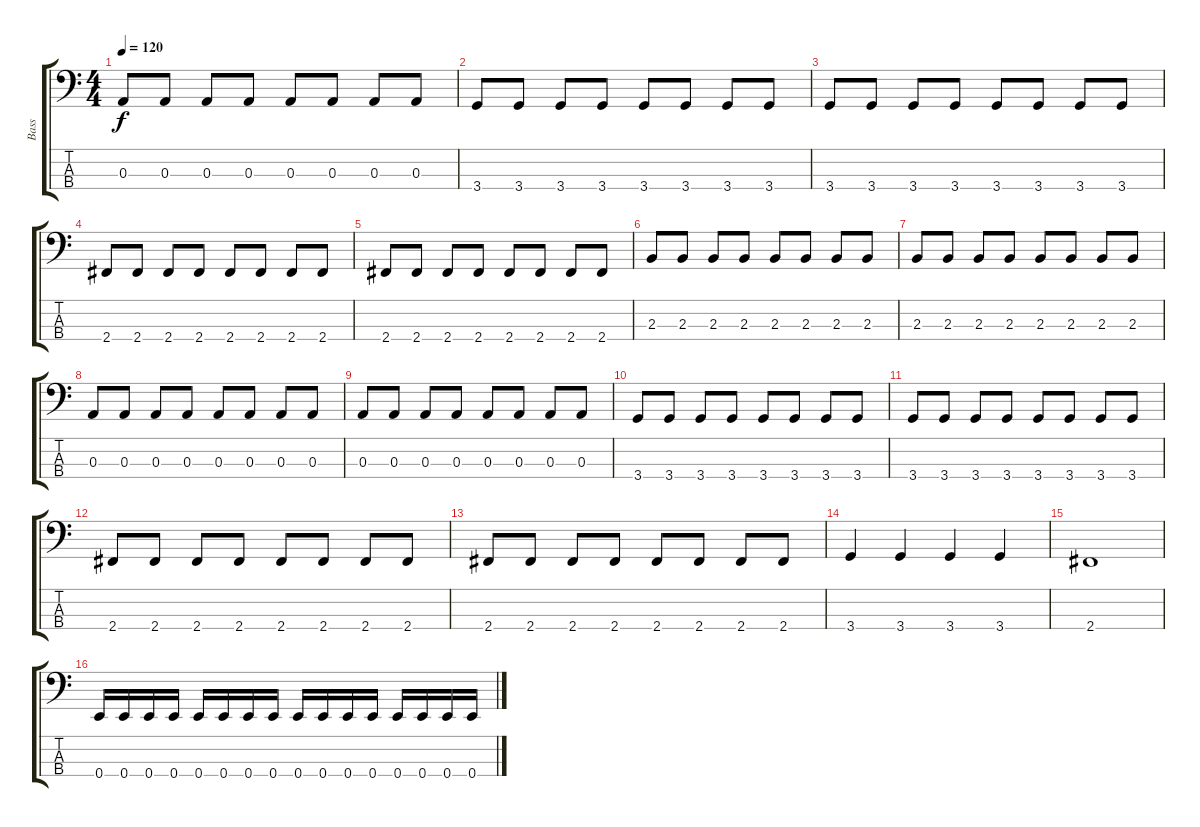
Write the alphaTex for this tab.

\track ("Bass" "Bass") {instrument acousticbass}
\staff {score tabs}
\tuning (G2 D2 A1 E1) {hide}
\ts (4 4)
\tempo 120
\clef f4
\ks c
0.3.8{dy f} 0.3.8 0.3.8 0.3.8 0.3.8 0.3.8 0.3.8 0.3.8 |
3.4.8 3.4.8 3.4.8 3.4.8 3.4.8 3.4.8 3.4.8 3.4.8 |
3.4.8 3.4.8 3.4.8 3.4.8 3.4.8 3.4.8 3.4.8 3.4.8 |
2.4.8 2.4.8 2.4.8 2.4.8 2.4.8 2.4.8 2.4.8 2.4.8 |
2.4.8 2.4.8 2.4.8 2.4.8 2.4.8 2.4.8 2.4.8 2.4.8 |
2.3.8 2.3.8 2.3.8 2.3.8 2.3.8 2.3.8 2.3.8 2.3.8 |
2.3.8 2.3.8 2.3.8 2.3.8 2.3.8 2.3.8 2.3.8 2.3.8 |
0.3.8 0.3.8 0.3.8 0.3.8 0.3.8 0.3.8 0.3.8 0.3.8 |
0.3.8 0.3.8 0.3.8 0.3.8 0.3.8 0.3.8 0.3.8 0.3.8 |
3.4.8 3.4.8 3.4.8 3.4.8 3.4.8 3.4.8 3.4.8 3.4.8 |
3.4.8 3.4.8 3.4.8 3.4.8 3.4.8 3.4.8 3.4.8 3.4.8 |
2.4.8 2.4.8 2.4.8 2.4.8 2.4.8 2.4.8 2.4.8 2.4.8 |
2.4.8 2.4.8 2.4.8 2.4.8 2.4.8 2.4.8 2.4.8 2.4.8 |
3.4.4 3.4.4 3.4.4 3.4.4 |
2.4.1 |
0.4.16 0.4.16 0.4.16 0.4.16 0.4.16 0.4.16 0.4.16 0.4.16 0.4.16 0.4.16 0.4.16 0.4.16 0.4.16 0.4.16 0.4.16 0.4.16
